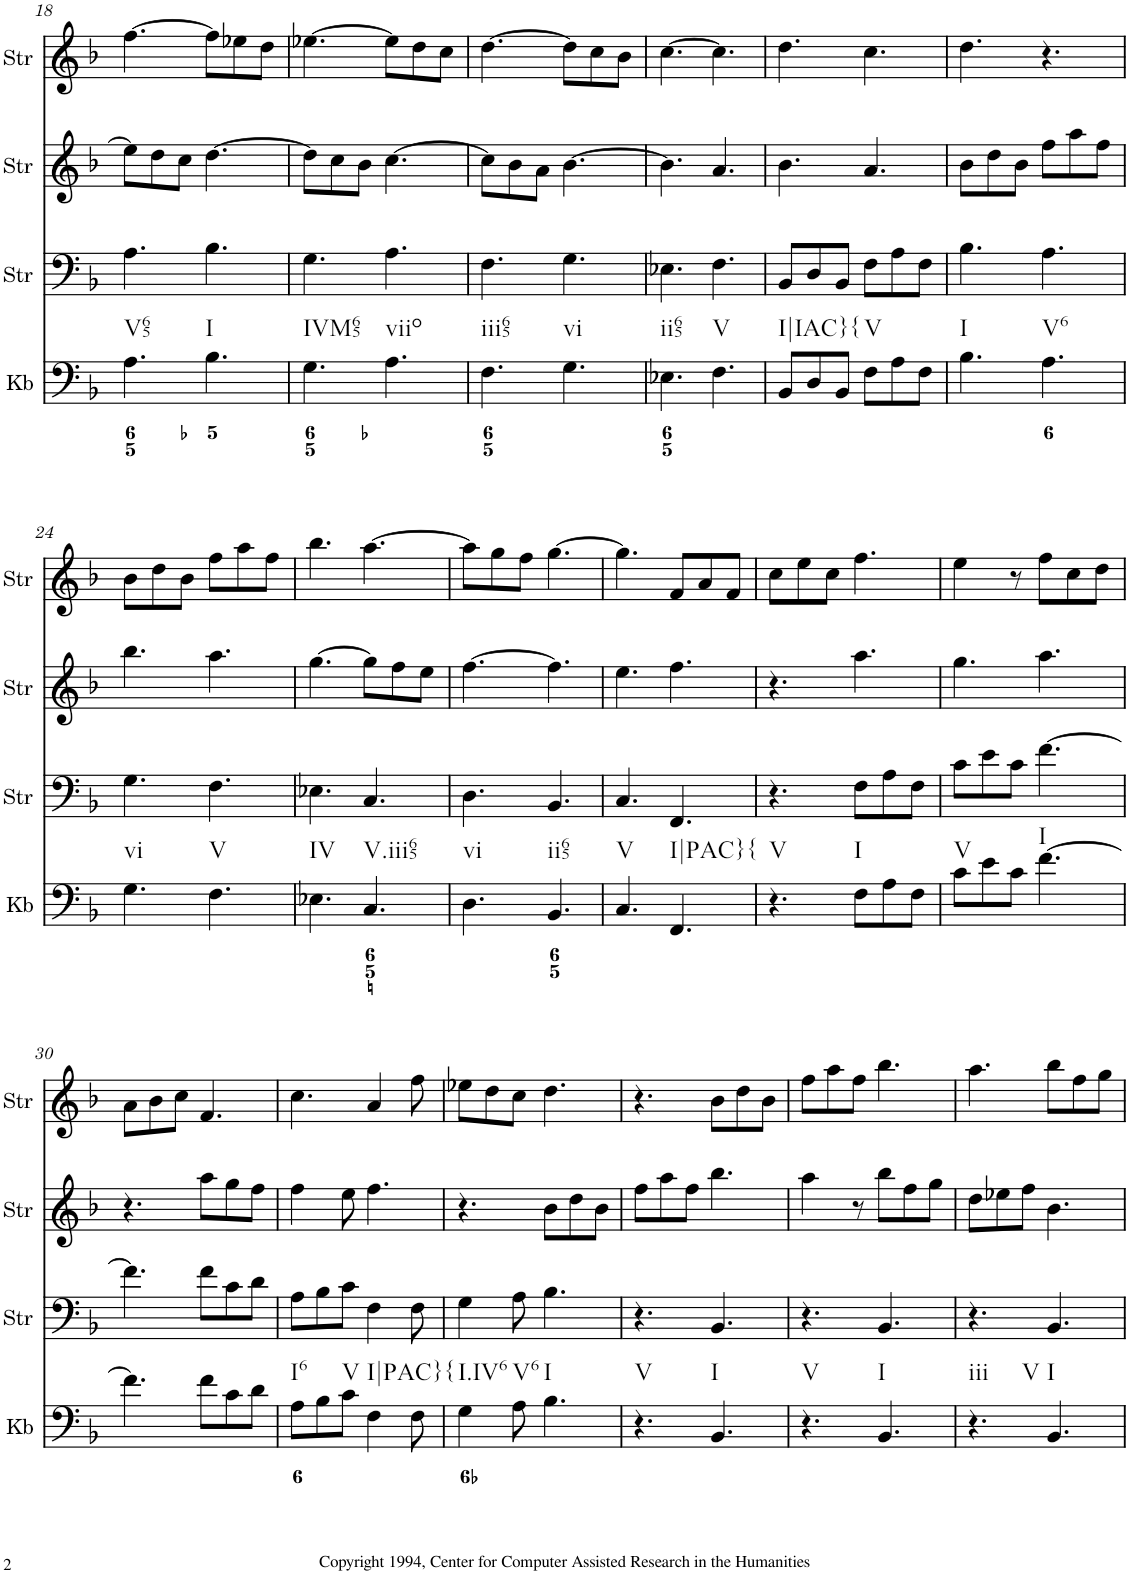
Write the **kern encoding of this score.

**kern	**kern	**kern	**kern
*part4	*part3	*part2	*part1
*staff4	*staff3	*staff2	*staff1
*I"Keyboard	*I"StringInstrument	*I"StringInstrument	*I"StringInstrument
*I'Kb	*I'Str	*I'Str	*I'Str
!!LO:PB:g=z
*clefF4	*clefF4	*clefG2	*clefG2
*k[b-]	*k[b-]	*k[b-]	*k[b-]
*M6/8	*M6/8	*M6/8	*M6/8
=18	=18	=18	=18
!LO:TX:b:t=V65	!	!	!
4.A\	4.A\	8ee-\L]	[4.ff\
.	.	8dd\	.
.	.	8cc\J	.
!LO:TX:b:t=I	!	!	!
4.B-\	4.B-\	[4.dd\	8ff\L]
.	.	.	8ee-X\
.	.	.	8dd\J
=19	=19	=19	=19
!LO:TX:b:t=IVM65	!	!	!
4.G\	4.G\	8dd\L]	[4.ee-X\
.	.	8cc\	.
.	.	8b-\J	.
!LO:TX:b:t=viio	!	!	!
4.A\	4.A\	[4.cc\	8ee-\L]
.	.	.	8dd\
.	.	.	8cc\J
=20	=20	=20	=20
!LO:TX:b:t=iii65	!	!	!
4.F\	4.F\	8cc\L]	[4.dd\
.	.	8b-\	.
.	.	8a\J	.
!LO:TX:b:t=vi	!	!	!
4.G\	4.G\	[4.b-\	8dd\L]
.	.	.	8cc\
.	.	.	8b-\J
=21	=21	=21	=21
!LO:TX:b:t=ii65	!	!	!
4.E-X\	4.E-X\	4.b-\]	[4.cc\
!LO:TX:b:t=V	!	!	!
4.F\	4.F\	4.a/	4.cc\]
=22	=22	=22	=22
!LO:TX:b:t=I|IAC}{	!	!	!
8BB-/L	8BB-/L	4.b-\	4.dd\
8D/	8D/	.	.
8BB-/J	8BB-/J	.	.
!LO:TX:b:t=V	!	!	!
8F\L	8F\L	4.a/	4.cc\
8A\	8A\	.	.
8F\J	8F\J	.	.
=23	=23	=23	=23
!LO:TX:b:t=I	!	!	!
4.B-\	4.B-\	8b-\L	4.dd\
.	.	8dd\	.
.	.	8b-\J	.
!LO:TX:b:t=V6	!	!	!
4.A\	4.A\	8ff\L	4.r
.	.	8aa\	.
.	.	8ff\J	.
!!LO:LB:g=z
=24	=24	=24	=24
!LO:TX:b:t=vi	!	!	!
4.G\	4.G\	4.bb-\	8b-\L
.	.	.	8dd\
.	.	.	8b-\J
!LO:TX:b:t=V	!	!	!
4.F\	4.F\	4.aa\	8ff\L
.	.	.	8aa\
.	.	.	8ff\J
=25	=25	=25	=25
!LO:TX:b:t=IV	!	!	!
4.E-X\	4.E-X\	[4.gg\	4.bb-\
!LO:TX:b:t=V.iii65	!	!	!
4.C/	4.C/	8gg\L]	[4.aa\
.	.	8ff\	.
.	.	8ee\J	.
=26	=26	=26	=26
!LO:TX:b:t=vi	!	!	!
4.D\	4.D\	[4.ff\	8aa\L]
.	.	.	8gg\
.	.	.	8ff\J
!LO:TX:b:t=ii65	!	!	!
4.BB-/	4.BB-/	4.ff\]	[4.gg\
=27	=27	=27	=27
!LO:TX:b:t=V	!	!	!
4.C/	4.C/	4.ee\	4.gg\]
!LO:TX:b:t=I|PAC}{	!	!	!
4.FF/	4.FF/	4.ff\	8f/L
.	.	.	8a/
.	.	.	8f/J
=28	=28	=28	=28
!LO:TX:b:t=V	!	!	!
4.r	4.r	4.r	8cc\L
.	.	.	8ee\
.	.	.	8cc\J
!LO:TX:b:t=I	!	!	!
8F\L	8F\L	4.aa\	4.ff\
8A\	8A\	.	.
8F\J	8F\J	.	.
=29	=29	=29	=29
!LO:TX:b:t=V	!	!	!
8c\L	8c\L	4.gg\	4ee\
8e\	8e\	.	.
8c\J	8c\J	.	8r
!LO:TX:b:t=I	!	!	!
[4.f\	[4.f\	4.aa\	8ff\L
.	.	.	8cc\
.	.	.	8dd\J
!!LO:LB:g=z
=30	=30	=30	=30
4.f\]	4.f\]	4.r	8a\L
.	.	.	8b-\
.	.	.	8cc\J
8f\L	8f\L	8aa\L	4.f/
8c\	8c\	8gg\	.
8d\J	8d\J	8ff\J	.
=31	=31	=31	=31
!LO:TX:b:t=I6	!	!	!
8A\L	8A\L	4ff\	4.cc\
8B-\	8B-\	.	.
!LO:TX:b:t=V	!	!	!
8c\J	8c\J	8ee\	.
!LO:TX:b:t=I|PAC}{	!	!	!
4F\	4F\	4.ff\	4a/
8F\	8F\	.	8ff\
=32	=32	=32	=32
!LO:TX:b:t=I.IV6	!	!	!
4G\	4G\	4.r	8ee-X\L
.	.	.	8dd\
!LO:TX:b:t=V6	!	!	!
8A\	8A\	.	8cc\J
!LO:TX:b:t=I	!	!	!
4.B-\	4.B-\	8b-\L	4.dd\
.	.	8dd\	.
.	.	8b-\J	.
=33	=33	=33	=33
!LO:TX:b:t=V	!	!	!
4.r	4.r	8ff\L	4.r
.	.	8aa\	.
.	.	8ff\J	.
!LO:TX:b:t=I	!	!	!
4.BB-/	4.BB-/	4.bb-\	8b-\L
.	.	.	8dd\
.	.	.	8b-\J
=34	=34	=34	=34
!LO:TX:b:t=V	!	!	!
4.r	4.r	4aa\	8ff\L
.	.	.	8aa\
.	.	8r	8ff\J
!LO:TX:b:t=I	!	!	!
4.BB-/	4.BB-/	8bb-\L	4.bb-\
.	.	8ff\	.
.	.	8gg\J	.
=35	=35	=35	=35
!LO:TX:b:t=iii	!	!	!
!LO:TX:b:t=V	!	!	!
4.r	4.r	8dd\L	4.aa\
.	.	8ee-X\	.
.	.	8ff\J	.
!LO:TX:b:t=I	!	!	!
4.BB-/	4.BB-/	4.b-\	8bb-\L
.	.	.	8ff\
.	.	.	8gg\J
=	=	=	=
*-	*-	*-	*-
